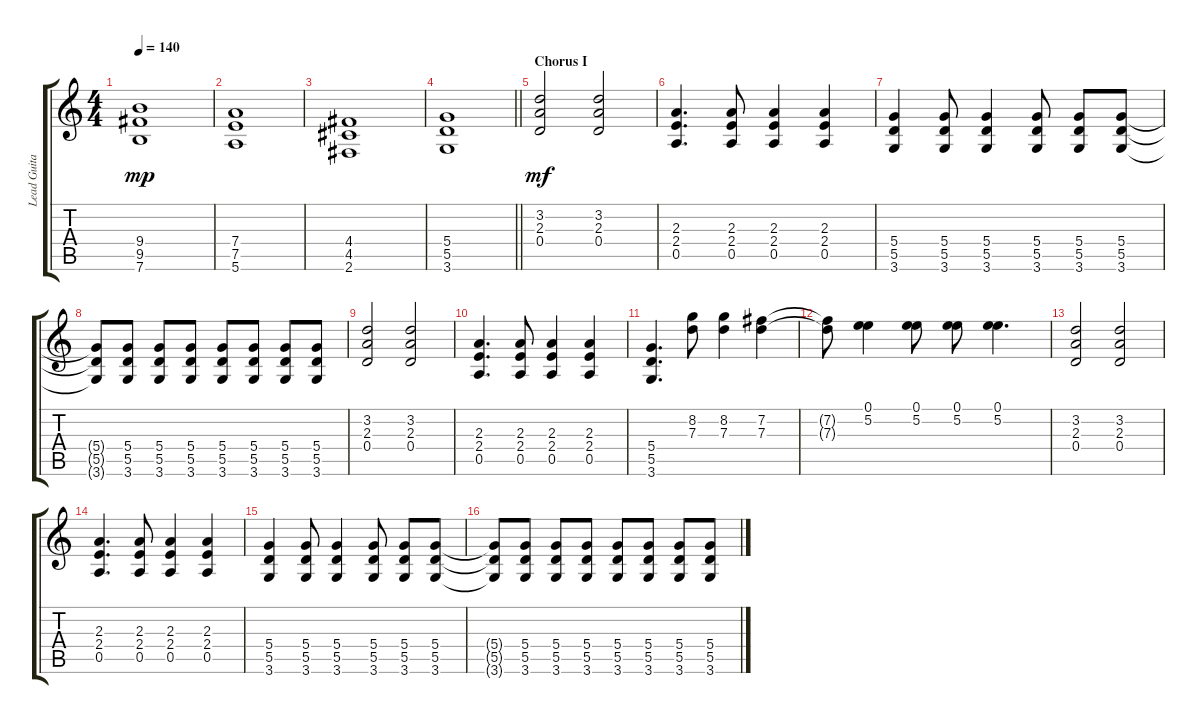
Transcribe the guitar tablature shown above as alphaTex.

\track ("Lead Guitar" "Lead Guita") {instrument distortionguitar}
\staff {score tabs}
\tuning (E4 B3 G3 D3 A2 E2) {hide}
\ts (4 4)
\tempo 140
\clef g2
\ks c
(9.4 9.5 7.6).1{dy mp} |
(7.4 7.5 5.6).1 |
(4.4 4.5 2.6).1 |
\barLineRight lightlight
(5.4 5.5 3.6).1 |
\section ("" "Chorus I")
(3.2 2.3 0.4).2{dy mf} (3.2 2.3 0.4).2 |
(2.3 2.4 0.5).4{d} (2.3 2.4 0.5).8 (2.3 2.4 0.5).4 (2.3 2.4 0.5).4 |
(5.4 5.5 3.6).4 (5.4 5.5 3.6).8 (5.4 5.5 3.6).4 (5.4 5.5 3.6).8 (5.4 5.5 3.6).8 (5.4 5.5 3.6).8 |
(5.4{t} 5.5{t} 3.6{t}).8 (5.4 5.5 3.6).8 (5.4 5.5 3.6).8 (5.4 5.5 3.6).8 (5.4 5.5 3.6).8 (5.4 5.5 3.6).8 (5.4 5.5 3.6).8 (5.4 5.5 3.6).8 |
(3.2 2.3 0.4).2 (3.2 2.3 0.4).2 |
(2.3 2.4 0.5).4{d} (2.3 2.4 0.5).8 (2.3 2.4 0.5).4 (2.3 2.4 0.5).4 |
(5.4 5.5 3.6).4{d} (8.2 7.3).8 (8.2 7.3).4 (7.2 7.3).4 |
(7.2{t} 7.3{t}).8 (0.1 5.2).4 (0.1 5.2).8 (0.1 5.2).8 (0.1 5.2).4{d} |
(3.2 2.3 0.4).2 (3.2 2.3 0.4).2 |
(2.3 2.4 0.5).4{d} (2.3 2.4 0.5).8 (2.3 2.4 0.5).4 (2.3 2.4 0.5).4 |
(5.4 5.5 3.6).4 (5.4 5.5 3.6).8 (5.4 5.5 3.6).4 (5.4 5.5 3.6).8 (5.4 5.5 3.6).8 (5.4 5.5 3.6).8 |
(5.4{t} 5.5{t} 3.6{t}).8 (5.4 5.5 3.6).8 (5.4 5.5 3.6).8 (5.4 5.5 3.6).8 (5.4 5.5 3.6).8 (5.4 5.5 3.6).8 (5.4 5.5 3.6).8 (5.4 5.5 3.6).8
